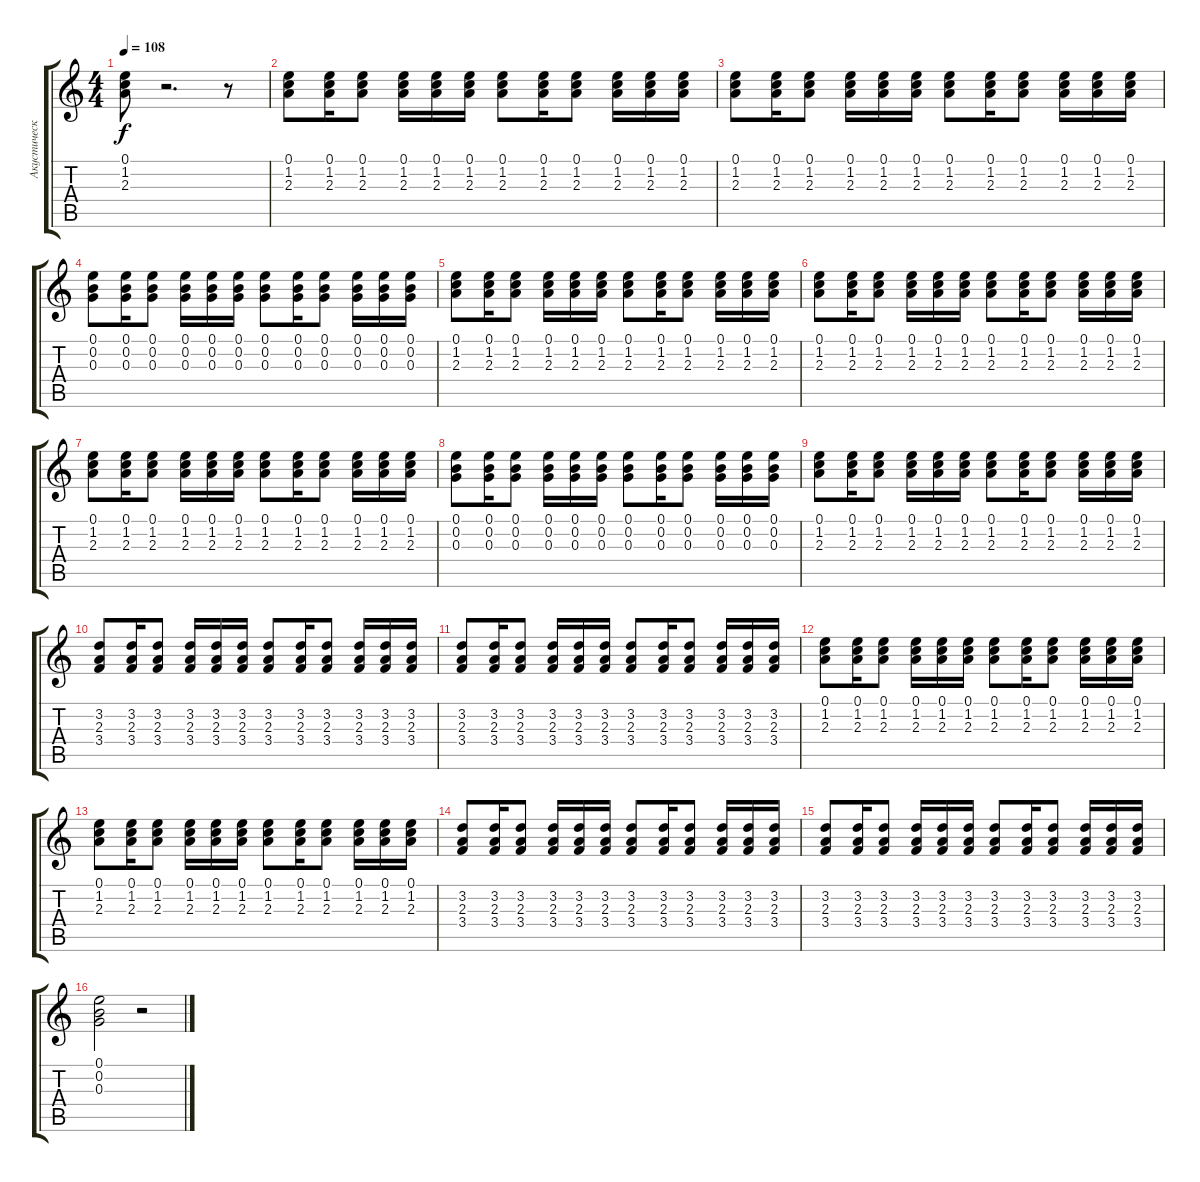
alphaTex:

\track ("Акустическая гитара" "Акустическ") {instrument acousticguitarsteel}
\staff {score tabs}
\tuning (E4 B3 G3 D3 A2 E2) {hide}
\ts (4 4)
\tempo 108
\clef g2
\ks c
(0.1 1.2 2.3).8{dy f} r.2{d} r.8 |
(0.1 1.2 2.3).8 (0.1 1.2 2.3).16 (0.1 1.2 2.3).8 (0.1 1.2 2.3).16 (0.1 1.2 2.3).16 (0.1 1.2 2.3).16 (0.1 1.2 2.3).8 (0.1 1.2 2.3).16 (0.1 1.2 2.3).8 (0.1 1.2 2.3).16 (0.1 1.2 2.3).16 (0.1 1.2 2.3).16 |
(0.1 1.2 2.3).8 (0.1 1.2 2.3).16 (0.1 1.2 2.3).8 (0.1 1.2 2.3).16 (0.1 1.2 2.3).16 (0.1 1.2 2.3).16 (0.1 1.2 2.3).8 (0.1 1.2 2.3).16 (0.1 1.2 2.3).8 (0.1 1.2 2.3).16 (0.1 1.2 2.3).16 (0.1 1.2 2.3).16 |
(0.1 0.2 0.3).8 (0.1 0.2 0.3).16 (0.1 0.2 0.3).8 (0.1 0.2 0.3).16 (0.1 0.2 0.3).16 (0.1 0.2 0.3).16 (0.1 0.2 0.3).8 (0.1 0.2 0.3).16 (0.1 0.2 0.3).8 (0.1 0.2 0.3).16 (0.1 0.2 0.3).16 (0.1 0.2 0.3).16 |
(0.1 1.2 2.3).8 (0.1 1.2 2.3).16 (0.1 1.2 2.3).8 (0.1 1.2 2.3).16 (0.1 1.2 2.3).16 (0.1 1.2 2.3).16 (0.1 1.2 2.3).8 (0.1 1.2 2.3).16 (0.1 1.2 2.3).8 (0.1 1.2 2.3).16 (0.1 1.2 2.3).16 (0.1 1.2 2.3).16 |
(0.1 1.2 2.3).8 (0.1 1.2 2.3).16 (0.1 1.2 2.3).8 (0.1 1.2 2.3).16 (0.1 1.2 2.3).16 (0.1 1.2 2.3).16 (0.1 1.2 2.3).8 (0.1 1.2 2.3).16 (0.1 1.2 2.3).8 (0.1 1.2 2.3).16 (0.1 1.2 2.3).16 (0.1 1.2 2.3).16 |
(0.1 1.2 2.3).8 (0.1 1.2 2.3).16 (0.1 1.2 2.3).8 (0.1 1.2 2.3).16 (0.1 1.2 2.3).16 (0.1 1.2 2.3).16 (0.1 1.2 2.3).8 (0.1 1.2 2.3).16 (0.1 1.2 2.3).8 (0.1 1.2 2.3).16 (0.1 1.2 2.3).16 (0.1 1.2 2.3).16 |
(0.1 0.2 0.3).8 (0.1 0.2 0.3).16 (0.1 0.2 0.3).8 (0.1 0.2 0.3).16 (0.1 0.2 0.3).16 (0.1 0.2 0.3).16 (0.1 0.2 0.3).8 (0.1 0.2 0.3).16 (0.1 0.2 0.3).8 (0.1 0.2 0.3).16 (0.1 0.2 0.3).16 (0.1 0.2 0.3).16 |
(0.1 1.2 2.3).8 (0.1 1.2 2.3).16 (0.1 1.2 2.3).8 (0.1 1.2 2.3).16 (0.1 1.2 2.3).16 (0.1 1.2 2.3).16 (0.1 1.2 2.3).8 (0.1 1.2 2.3).16 (0.1 1.2 2.3).8 (0.1 1.2 2.3).16 (0.1 1.2 2.3).16 (0.1 1.2 2.3).16 |
(3.2 2.3 3.4).8 (3.2 2.3 3.4).16 (3.2 2.3 3.4).8 (3.2 2.3 3.4).16 (3.2 2.3 3.4).16 (3.2 2.3 3.4).16 (3.2 2.3 3.4).8 (3.2 2.3 3.4).16 (3.2 2.3 3.4).8 (3.2 2.3 3.4).16 (3.2 2.3 3.4).16 (3.2 2.3 3.4).16 |
(3.2 2.3 3.4).8 (3.2 2.3 3.4).16 (3.2 2.3 3.4).8 (3.2 2.3 3.4).16 (3.2 2.3 3.4).16 (3.2 2.3 3.4).16 (3.2 2.3 3.4).8 (3.2 2.3 3.4).16 (3.2 2.3 3.4).8 (3.2 2.3 3.4).16 (3.2 2.3 3.4).16 (3.2 2.3 3.4).16 |
(0.1 1.2 2.3).8 (0.1 1.2 2.3).16 (0.1 1.2 2.3).8 (0.1 1.2 2.3).16 (0.1 1.2 2.3).16 (0.1 1.2 2.3).16 (0.1 1.2 2.3).8 (0.1 1.2 2.3).16 (0.1 1.2 2.3).8 (0.1 1.2 2.3).16 (0.1 1.2 2.3).16 (0.1 1.2 2.3).16 |
(0.1 1.2 2.3).8 (0.1 1.2 2.3).16 (0.1 1.2 2.3).8 (0.1 1.2 2.3).16 (0.1 1.2 2.3).16 (0.1 1.2 2.3).16 (0.1 1.2 2.3).8 (0.1 1.2 2.3).16 (0.1 1.2 2.3).8 (0.1 1.2 2.3).16 (0.1 1.2 2.3).16 (0.1 1.2 2.3).16 |
(3.2 2.3 3.4).8 (3.2 2.3 3.4).16 (3.2 2.3 3.4).8 (3.2 2.3 3.4).16 (3.2 2.3 3.4).16 (3.2 2.3 3.4).16 (3.2 2.3 3.4).8 (3.2 2.3 3.4).16 (3.2 2.3 3.4).8 (3.2 2.3 3.4).16 (3.2 2.3 3.4).16 (3.2 2.3 3.4).16 |
(3.2 2.3 3.4).8 (3.2 2.3 3.4).16 (3.2 2.3 3.4).8 (3.2 2.3 3.4).16 (3.2 2.3 3.4).16 (3.2 2.3 3.4).16 (3.2 2.3 3.4).8 (3.2 2.3 3.4).16 (3.2 2.3 3.4).8 (3.2 2.3 3.4).16 (3.2 2.3 3.4).16 (3.2 2.3 3.4).16 |
(0.1 0.2 0.3).2 r.2
